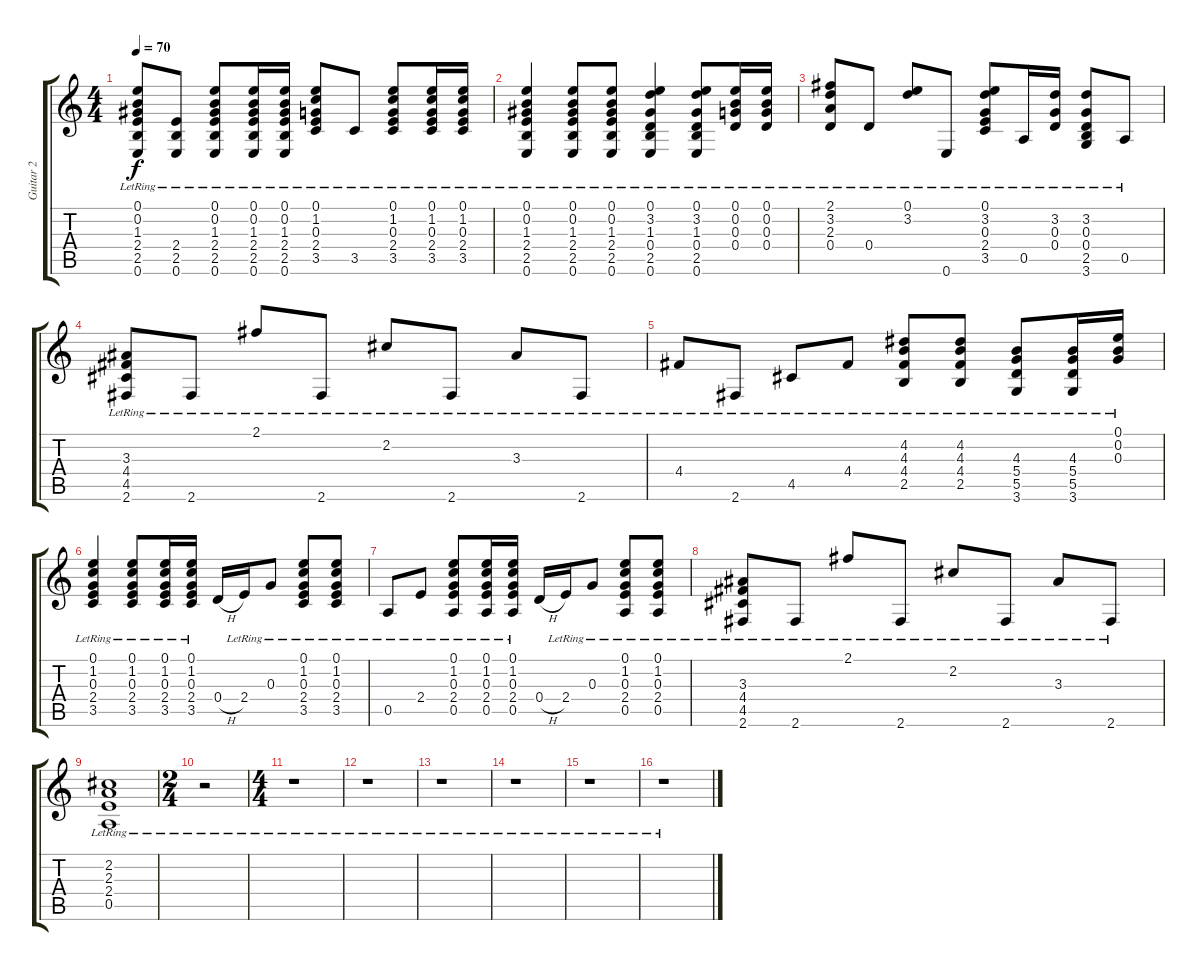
\track ("Guitar 2" "Guitar 2") {instrument acousticguitarsteel}
\staff {score tabs}
\tuning (E4 B3 G3 D3 A2 E2) {hide}
\ts (4 4)
\tempo 70
\clef g2
\ks c
(0.1{lr} 0.2{lr} 1.3{lr} 2.4{lr} 2.5{lr} 0.6{lr}).8{dy f} (2.4{lr} 2.5{lr} 0.6{lr}).8 (0.1{lr} 0.2{lr} 1.3{lr} 2.4{lr} 2.5{lr} 0.6{lr}).8 (0.1{lr} 0.2{lr} 1.3{lr} 2.4{lr} 2.5{lr} 0.6{lr}).16 (0.1{lr} 0.2{lr} 1.3{lr} 2.4{lr} 2.5{lr} 0.6{lr}).16 (0.1{lr} 1.2{lr} 0.3{lr} 2.4{lr} 3.5{lr}).8 3.5{lr}.8 (0.1{lr} 1.2{lr} 0.3{lr} 2.4{lr} 3.5{lr}).8 (0.1{lr} 1.2{lr} 0.3{lr} 2.4{lr} 3.5{lr}).16 (0.1{lr} 1.2{lr} 0.3{lr} 2.4{lr} 3.5{lr}).16 |
(0.1{lr} 0.2{lr} 1.3{lr} 2.4{lr} 2.5{lr} 0.6{lr}).4 (0.1{lr} 0.2{lr} 1.3{lr} 2.4{lr} 2.5{lr} 0.6{lr}).8 (0.1{lr} 0.2{lr} 1.3{lr} 2.4{lr} 2.5{lr} 0.6{lr}).8 (0.1{lr} 3.2{lr} 1.3{lr} 0.4{lr} 2.5{lr} 0.6{lr}).4 (0.1{lr} 3.2{lr} 1.3{lr} 0.4{lr} 2.5{lr} 0.6{lr}).8 (0.1{lr} 0.2{lr} 0.3{lr} 0.4{lr}).16 (0.1{lr} 0.2{lr} 0.3{lr} 0.4{lr}).16 |
(2.1{lr} 3.2{lr} 2.3{lr} 0.4{lr}).8 0.4{lr}.8 (0.1{lr} 3.2{lr}).8 0.6{lr}.8 (0.1{lr} 3.2{lr} 0.3{lr} 2.4{lr} 3.5{lr}).8 0.5{lr}.16 (3.2{lr} 0.3{lr} 0.4{lr}).16 (3.2{lr} 0.3{lr} 0.4{lr} 2.5{lr} 3.6{lr}).8 0.5{lr}.8 |
(3.3{lr} 4.4{lr} 4.5{lr} 2.6{lr}).8 2.6{lr}.8 2.1{lr}.8 2.6{lr}.8 2.2{lr}.8 2.6{lr}.8 3.3{lr}.8 2.6{lr}.8 |
4.4{lr}.8 2.6{lr}.8 4.5{lr}.8 4.4{lr}.8 (4.2{lr} 4.3{lr} 4.4{lr} 2.5{lr}).8 (4.2{lr} 4.3{lr} 4.4{lr} 2.5{lr}).8 (4.3{lr} 5.4{lr} 5.5{lr} 3.6{lr}).8 (4.3{lr} 5.4{lr} 5.5{lr} 3.6{lr}).16 (0.1{lr} 0.2{lr} 0.3{lr}).16 |
(0.1{lr} 1.2{lr} 0.3{lr} 2.4{lr} 3.5{lr}).4 (0.1{lr} 1.2{lr} 0.3{lr} 2.4{lr} 3.5{lr}).8 (0.1{lr} 1.2{lr} 0.3{lr} 2.4{lr} 3.5{lr}).16 (0.1{lr} 1.2{lr} 0.3{lr} 2.4{lr} 3.5{lr}).16 0.4{h}.16 2.4{lr}.16 0.3{lr}.8 (0.1{lr} 1.2{lr} 0.3{lr} 2.4{lr} 3.5{lr}).8 (0.1{lr} 1.2{lr} 0.3{lr} 2.4{lr} 3.5{lr}).8 |
0.5{lr}.8 2.4{lr}.8 (0.1{lr} 1.2{lr} 0.3{lr} 2.4{lr} 0.5{lr}).8 (0.1{lr} 1.2{lr} 0.3{lr} 2.4{lr} 0.5{lr}).16 (0.1{lr} 1.2{lr} 0.3{lr} 2.4{lr} 0.5{lr}).16 0.4{h}.16 2.4{lr}.16 0.3{lr}.8 (0.1{lr} 1.2{lr} 0.3{lr} 2.4{lr} 0.5{lr}).8 (0.1{lr} 1.2{lr} 0.3{lr} 2.4{lr} 0.5{lr}).8 |
(3.3{lr} 4.4{lr} 4.5{lr} 2.6{lr}).8 2.6{lr}.8 2.1{lr}.8 2.6{lr}.8 2.2{lr}.8 2.6{lr}.8 3.3{lr}.8 2.6{lr}.8 |
(2.2{lr} 2.3{lr} 2.4{lr} 0.5{lr}).1 |
\ts (2 4)
r.2 |
\ts (4 4)
r.1 |
r.1 |
r.1 |
r.1 |
r.1 |
r.1
